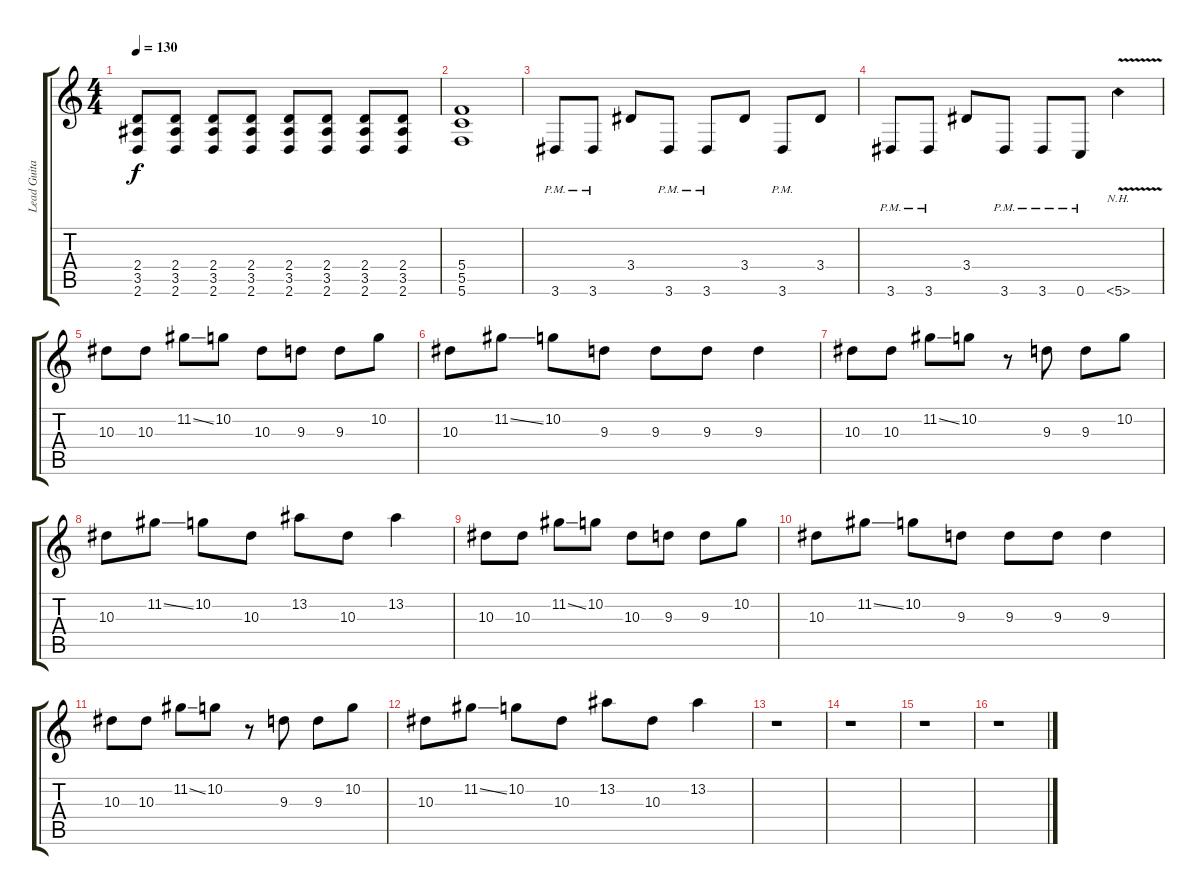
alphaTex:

\track ("Lead Guitar" "Lead Guita") {instrument distortionguitar}
\staff {score tabs}
\tuning (D4 A3 F3 C3 G2 C2) {hide}
\ts (4 4)
\tempo 130
\clef g2
\ks c
(2.4 3.5 2.6).8{dy f} (2.4 3.5 2.6).8 (2.4 3.5 2.6).8 (2.4 3.5 2.6).8 (2.4 3.5 2.6).8 (2.4 3.5 2.6).8 (2.4 3.5 2.6).8 (2.4 3.5 2.6).8 |
(5.4 5.5 5.6).1 |
3.6{pm}.8 3.6{pm}.8 3.4.8 3.6{pm}.8 3.6{pm}.8 3.4.8 3.6{pm}.8 3.4.8 |
3.6{pm}.8 3.6{pm}.8 3.4.8 3.6{pm}.8 3.6{pm}.8 0.6{pm}.8 5.6{nh v}.4 |
10.3.8 10.3.8 11.2{ss}.8 10.2.8 10.3.8 9.3.8 9.3.8 10.2.8 |
10.3.8 11.2{ss}.8 10.2.8 9.3.8 9.3.8 9.3.8 9.3.4 |
10.3.8 10.3.8 11.2{ss}.8 10.2.8 r.8 9.3.8 9.3.8 10.2.8 |
10.3.8 11.2{ss}.8 10.2.8 10.3.8 13.2.8 10.3.8 13.2.4 |
10.3.8 10.3.8 11.2{ss}.8 10.2.8 10.3.8 9.3.8 9.3.8 10.2.8 |
10.3.8 11.2{ss}.8 10.2.8 9.3.8 9.3.8 9.3.8 9.3.4 |
10.3.8 10.3.8 11.2{ss}.8 10.2.8 r.8 9.3.8 9.3.8 10.2.8 |
10.3.8 11.2{ss}.8 10.2.8 10.3.8 13.2.8 10.3.8 13.2.4 |
r.1 |
r.1 |
r.1 |
r.1
